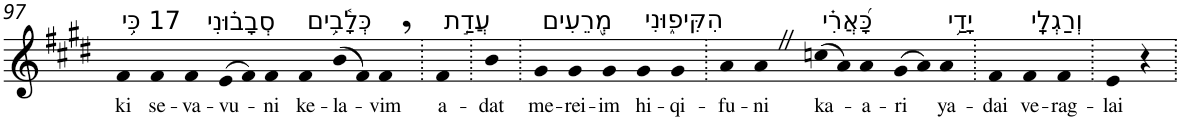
**kern	**text
*part1	*part1
*staff1	*staff1
*I"Piano	*
*I'Pno	*
!!LO:PB:g=z
*clefG2	*
*k[f#c#g#d#]	*
*E:	*
=97	=97
!LO:TX:a:t=17 כִּ֥י	!
!	!LO:LY:b
4f#	ki
!LO:TX:a:t=סְבָב֗וּנִי	!
!	!LO:LY:b
4f#	se-
!	!LO:LY:b
4f#	-va-
!	!LO:LY:b
(>8e	-vu-
8f#)	.
!	!LO:LY:b
4f#	-ni
!LO:TX:a:t=כְּלָ֫בִ֥ים	!
!	!LO:LY:b
4f#	ke-
!	!LO:LY:b
(>8b	-la-
8f#)	.
!	!LO:LY:b
4f#,	-vim
=98.	=98.
!LO:TX:a:t=עֲדַ֣ת	!
!	!LO:LY:b
4f#	a-
=99.	=99.
!	!LO:LY:b
4b	-dat
=100.	=100.
!LO:TX:a:t=מְ֭רֵעִים	!
!	!LO:LY:b
4g#	me-
!	!LO:LY:b
4g#	-rei-
!	!LO:LY:b
4g#	-im
!LO:TX:a:t=הִקִּיפ֑וּנִי	!
!	!LO:LY:b
4g#	hi-
!	!LO:LY:b
4g#	-qi-
=101.	=101.
!	!LO:LY:b
4a	-fu-
!	!LO:LY:b
4aZ	-ni
!LO:TX:a:t=כָּ֝אֲרִ֗י	!
!	!LO:LY:b
(>8ccn	ka-
8a)	.
!	!LO:LY:b
4a	-a-
!	!LO:LY:b
(>8g#	-ri
8a)	.
!LO:TX:a:t=יָדַ֥י	!
!	!LO:LY:b
4a	ya-
=102.	=102.
!	!LO:LY:b
4f#	-dai
!LO:TX:a:t=וְרַגְלָֽי	!
!	!LO:LY:b
4f#	ve-
!	!LO:LY:b
4f#	-rag-
=103.	=103.
!	!LO:LY:b
4e	-lai
4r	.
=.	=.
*-	*-
